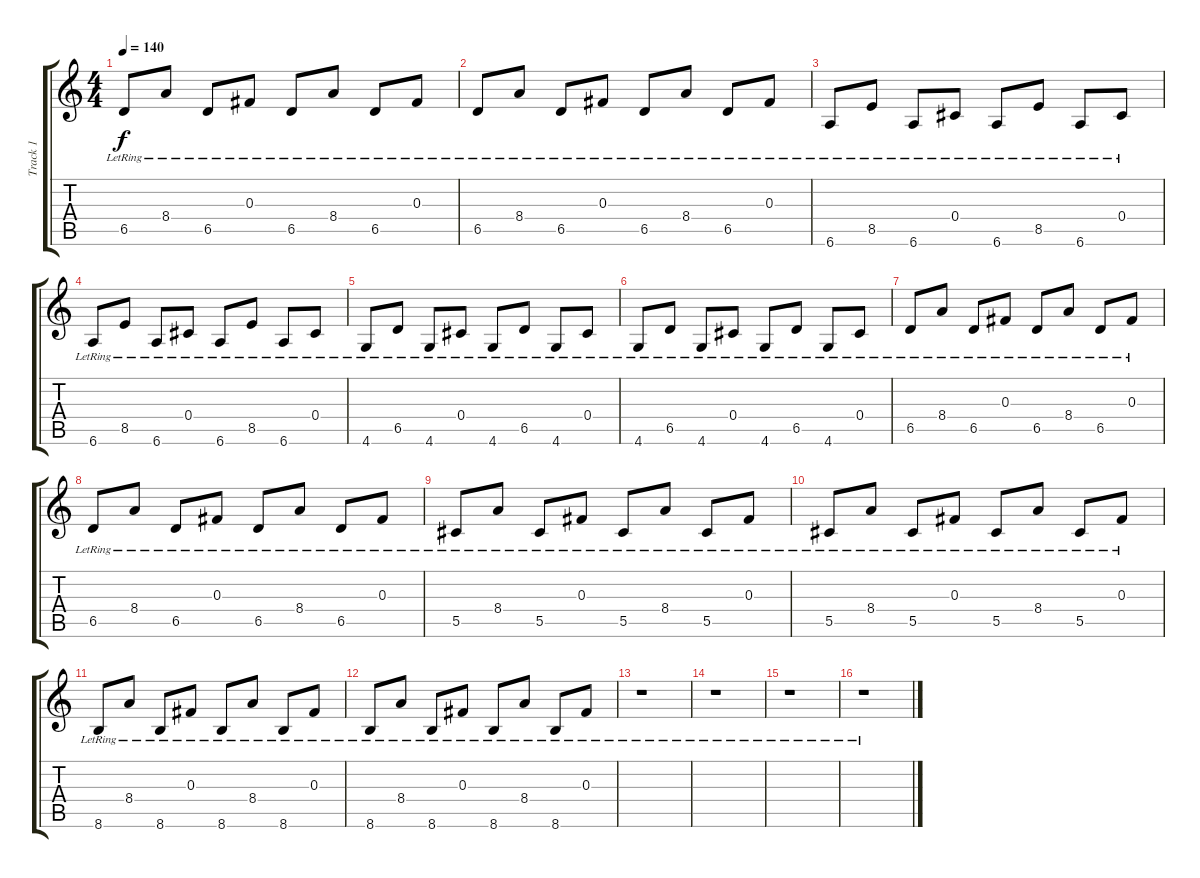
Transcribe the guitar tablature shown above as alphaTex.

\track ("Track 1" "Track 1") {instrument acousticguitarsteel}
\staff {score tabs}
\tuning (Eb4 Bb3 Gb3 Db3 Ab2 Eb2) {hide}
\ts (4 4)
\tempo 140
\clef g2
\ks c
6.5{lr}.8{dy f} 8.4{lr}.8 6.5{lr}.8 0.3{lr}.8 6.5{lr}.8 8.4{lr}.8 6.5{lr}.8 0.3{lr}.8 |
6.5{lr}.8 8.4{lr}.8 6.5{lr}.8 0.3{lr}.8 6.5{lr}.8 8.4{lr}.8 6.5{lr}.8 0.3{lr}.8 |
6.6{lr}.8 8.5{lr}.8 6.6{lr}.8 0.4{lr}.8 6.6{lr}.8 8.5{lr}.8 6.6{lr}.8 0.4{lr}.8 |
6.6{lr}.8 8.5{lr}.8 6.6{lr}.8 0.4{lr}.8 6.6{lr}.8 8.5{lr}.8 6.6{lr}.8 0.4{lr}.8 |
4.6{lr}.8 6.5{lr}.8 4.6{lr}.8 0.4{lr}.8 4.6{lr}.8 6.5{lr}.8 4.6{lr}.8 0.4{lr}.8 |
4.6{lr}.8 6.5{lr}.8 4.6{lr}.8 0.4{lr}.8 4.6{lr}.8 6.5{lr}.8 4.6{lr}.8 0.4{lr}.8 |
6.5{lr}.8 8.4{lr}.8 6.5{lr}.8 0.3{lr}.8 6.5{lr}.8 8.4{lr}.8 6.5{lr}.8 0.3{lr}.8 |
6.5{lr}.8 8.4{lr}.8 6.5{lr}.8 0.3{lr}.8 6.5{lr}.8 8.4{lr}.8 6.5{lr}.8 0.3{lr}.8 |
5.5{lr}.8 8.4{lr}.8 5.5{lr}.8 0.3{lr}.8 5.5{lr}.8 8.4{lr}.8 5.5{lr}.8 0.3{lr}.8 |
5.5{lr}.8 8.4{lr}.8 5.5{lr}.8 0.3{lr}.8 5.5{lr}.8 8.4{lr}.8 5.5{lr}.8 0.3{lr}.8 |
8.6{lr}.8 8.4{lr}.8 8.6{lr}.8 0.3{lr}.8 8.6{lr}.8 8.4{lr}.8 8.6{lr}.8 0.3{lr}.8 |
8.6{lr}.8 8.4{lr}.8 8.6{lr}.8 0.3{lr}.8 8.6{lr}.8 8.4{lr}.8 8.6{lr}.8 0.3{lr}.8 |
r.1 |
r.1 |
r.1 |
r.1
